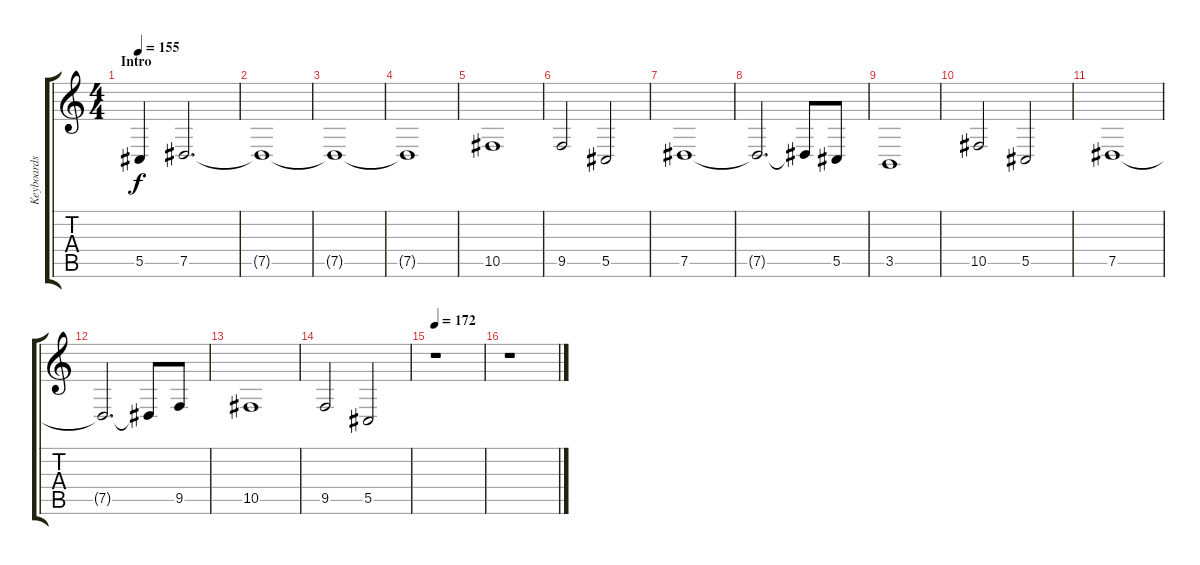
\track ("Keyboards" "Keyboards") {instrument electricgrandpiano}
\staff {score tabs}
\tuning (Eb4 Bb3 Gb3 Db3 Ab2 Eb2) {hide}
\ts (4 4)
\section ("" "Intro")
\tempo 155
\clef g2
\ks c
5.5.4{dy f volume 12 instrument stringensemble1} 7.5.2{d} |
7.5{t}.1 |
7.5{t}.1 |
7.5{t}.1{volume 9} |
10.5.1 |
9.5.2 5.5.2 |
7.5.1 |
7.5{t}.2{d} 7.5{t}.8 5.5.8 |
3.5.1 |
10.5.2 5.5.2 |
7.5.1 |
7.5{t}.2{d} 7.5{t}.8 9.5.8 |
10.5.1 |
9.5.2 5.5.2 |
\tempo 172
r.1 |
r.1
